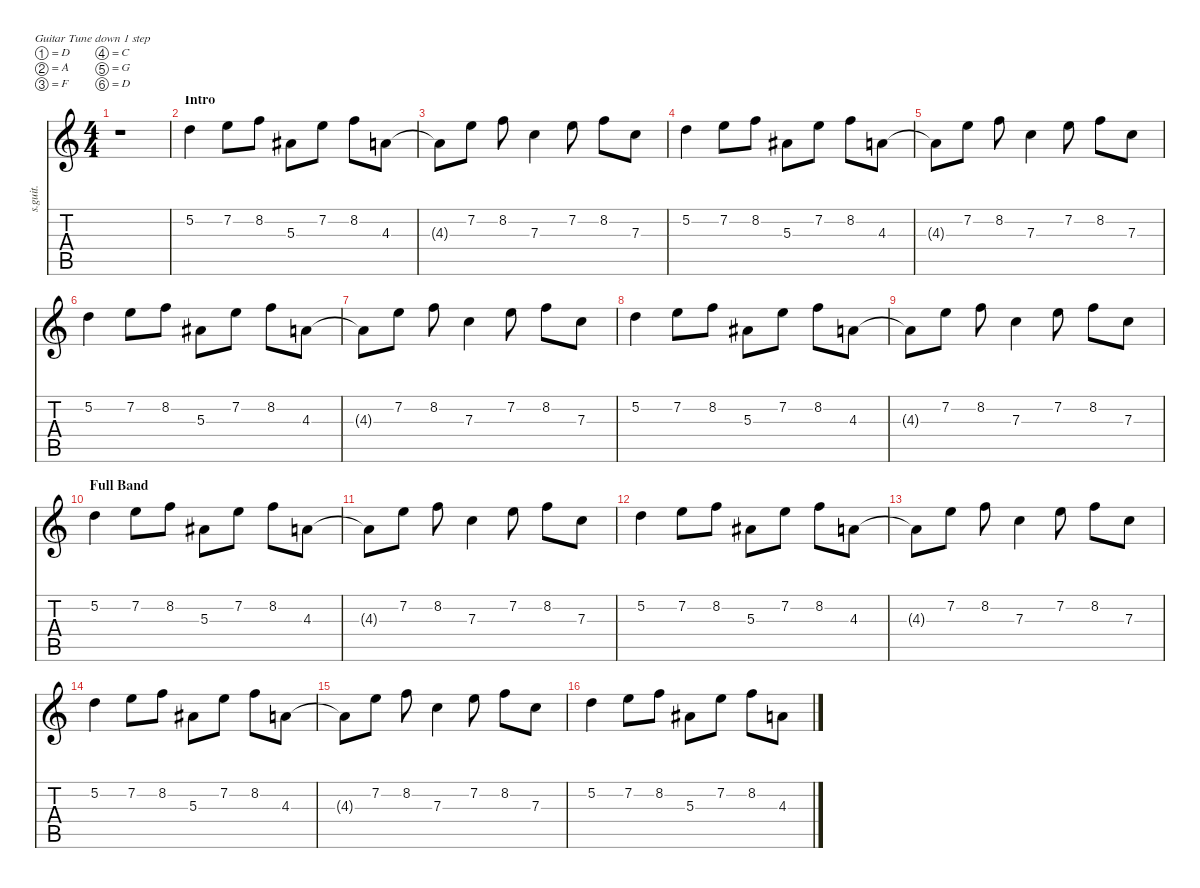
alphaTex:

\defaultSystemsLayout 4
\hideDynamics
\bracketExtendMode nobrackets
\track ("Wind" "s.guit.") {instrument churchorgan}
\staff {score tabs}
\tuning (D4 A3 F3 C3 G2 D2)
\displaytranspose 12
\ts (4 4)
\beaming (8 2 2 2 2)
\tempo (130 hide)
\clef g2
\ks c
r.1{dy f instrument churchorgan} |
\section ("" "Intro")
5.2.4{lyrics (0 "") lyrics (1 "") lyrics (2 "") lyrics (3 "") lyrics (4 "")} 7.2.8{lyrics (0 "") lyrics (1 "") lyrics (2 "") lyrics (3 "") lyrics (4 "")} 8.2.8{lyrics (0 "") lyrics (1 "") lyrics (2 "") lyrics (3 "") lyrics (4 "")} 5.3{acc #}.8{lyrics (0 "") lyrics (1 "") lyrics (2 "") lyrics (3 "") lyrics (4 "")} 7.2.8{lyrics (0 "") lyrics (1 "") lyrics (2 "") lyrics (3 "") lyrics (4 "")} 8.2.8{lyrics (0 "") lyrics (1 "") lyrics (2 "") lyrics (3 "") lyrics (4 "")} 4.3.8{lyrics (0 "") lyrics (1 "") lyrics (2 "") lyrics (3 "") lyrics (4 "")} |
4.3{t}.8{lyrics (0 "") lyrics (1 "") lyrics (2 "") lyrics (3 "") lyrics (4 "")} 7.2.8{lyrics (0 "") lyrics (1 "") lyrics (2 "") lyrics (3 "") lyrics (4 "")} 8.2.8{lyrics (0 "") lyrics (1 "") lyrics (2 "") lyrics (3 "") lyrics (4 "")} 7.3.4{lyrics (0 "") lyrics (1 "") lyrics (2 "") lyrics (3 "") lyrics (4 "")} 7.2.8{lyrics (0 "") lyrics (1 "") lyrics (2 "") lyrics (3 "") lyrics (4 "")} 8.2.8{lyrics (0 "") lyrics (1 "") lyrics (2 "") lyrics (3 "") lyrics (4 "")} 7.3.8{lyrics (0 "") lyrics (1 "") lyrics (2 "") lyrics (3 "") lyrics (4 "")} |
5.2.4{lyrics (0 "") lyrics (1 "") lyrics (2 "") lyrics (3 "") lyrics (4 "")} 7.2.8{lyrics (0 "") lyrics (1 "") lyrics (2 "") lyrics (3 "") lyrics (4 "")} 8.2.8{lyrics (0 "") lyrics (1 "") lyrics (2 "") lyrics (3 "") lyrics (4 "")} 5.3{acc #}.8{lyrics (0 "") lyrics (1 "") lyrics (2 "") lyrics (3 "") lyrics (4 "")} 7.2.8{lyrics (0 "") lyrics (1 "") lyrics (2 "") lyrics (3 "") lyrics (4 "")} 8.2.8{lyrics (0 "") lyrics (1 "") lyrics (2 "") lyrics (3 "") lyrics (4 "")} 4.3.8{lyrics (0 "") lyrics (1 "") lyrics (2 "") lyrics (3 "") lyrics (4 "")} |
4.3{t}.8{lyrics (0 "") lyrics (1 "") lyrics (2 "") lyrics (3 "") lyrics (4 "")} 7.2.8{lyrics (0 "") lyrics (1 "") lyrics (2 "") lyrics (3 "") lyrics (4 "")} 8.2.8{lyrics (0 "") lyrics (1 "") lyrics (2 "") lyrics (3 "") lyrics (4 "")} 7.3.4{lyrics (0 "") lyrics (1 "") lyrics (2 "") lyrics (3 "") lyrics (4 "")} 7.2.8{lyrics (0 "") lyrics (1 "") lyrics (2 "") lyrics (3 "") lyrics (4 "")} 8.2.8{lyrics (0 "") lyrics (1 "") lyrics (2 "") lyrics (3 "") lyrics (4 "")} 7.3.8{lyrics (0 "") lyrics (1 "") lyrics (2 "") lyrics (3 "") lyrics (4 "")} |
5.2.4{lyrics (0 "") lyrics (1 "") lyrics (2 "") lyrics (3 "") lyrics (4 "")} 7.2.8{lyrics (0 "") lyrics (1 "") lyrics (2 "") lyrics (3 "") lyrics (4 "")} 8.2.8{lyrics (0 "") lyrics (1 "") lyrics (2 "") lyrics (3 "") lyrics (4 "")} 5.3{acc #}.8{lyrics (0 "") lyrics (1 "") lyrics (2 "") lyrics (3 "") lyrics (4 "")} 7.2.8{lyrics (0 "") lyrics (1 "") lyrics (2 "") lyrics (3 "") lyrics (4 "")} 8.2.8{lyrics (0 "") lyrics (1 "") lyrics (2 "") lyrics (3 "") lyrics (4 "")} 4.3.8{lyrics (0 "") lyrics (1 "") lyrics (2 "") lyrics (3 "") lyrics (4 "")} |
4.3{t}.8{lyrics (0 "") lyrics (1 "") lyrics (2 "") lyrics (3 "") lyrics (4 "")} 7.2.8{lyrics (0 "") lyrics (1 "") lyrics (2 "") lyrics (3 "") lyrics (4 "")} 8.2.8{lyrics (0 "") lyrics (1 "") lyrics (2 "") lyrics (3 "") lyrics (4 "")} 7.3.4{lyrics (0 "") lyrics (1 "") lyrics (2 "") lyrics (3 "") lyrics (4 "")} 7.2.8{lyrics (0 "") lyrics (1 "") lyrics (2 "") lyrics (3 "") lyrics (4 "")} 8.2.8{lyrics (0 "") lyrics (1 "") lyrics (2 "") lyrics (3 "") lyrics (4 "")} 7.3.8{lyrics (0 "") lyrics (1 "") lyrics (2 "") lyrics (3 "") lyrics (4 "")} |
5.2.4{lyrics (0 "") lyrics (1 "") lyrics (2 "") lyrics (3 "") lyrics (4 "")} 7.2.8{lyrics (0 "") lyrics (1 "") lyrics (2 "") lyrics (3 "") lyrics (4 "")} 8.2.8{lyrics (0 "") lyrics (1 "") lyrics (2 "") lyrics (3 "") lyrics (4 "")} 5.3{acc #}.8{lyrics (0 "") lyrics (1 "") lyrics (2 "") lyrics (3 "") lyrics (4 "")} 7.2.8{lyrics (0 "") lyrics (1 "") lyrics (2 "") lyrics (3 "") lyrics (4 "")} 8.2.8{lyrics (0 "") lyrics (1 "") lyrics (2 "") lyrics (3 "") lyrics (4 "")} 4.3.8{lyrics (0 "") lyrics (1 "") lyrics (2 "") lyrics (3 "") lyrics (4 "")} |
4.3{t}.8{lyrics (0 "") lyrics (1 "") lyrics (2 "") lyrics (3 "") lyrics (4 "")} 7.2.8{lyrics (0 "") lyrics (1 "") lyrics (2 "") lyrics (3 "") lyrics (4 "")} 8.2.8{lyrics (0 "") lyrics (1 "") lyrics (2 "") lyrics (3 "") lyrics (4 "")} 7.3.4{lyrics (0 "") lyrics (1 "") lyrics (2 "") lyrics (3 "") lyrics (4 "")} 7.2.8{lyrics (0 "") lyrics (1 "") lyrics (2 "") lyrics (3 "") lyrics (4 "")} 8.2.8{lyrics (0 "") lyrics (1 "") lyrics (2 "") lyrics (3 "") lyrics (4 "")} 7.3.8{lyrics (0 "") lyrics (1 "") lyrics (2 "") lyrics (3 "") lyrics (4 "")} |
\section ("" "Full Band")
5.2.4{lyrics (0 "") lyrics (1 "") lyrics (2 "") lyrics (3 "") lyrics (4 "")} 7.2.8{lyrics (0 "") lyrics (1 "") lyrics (2 "") lyrics (3 "") lyrics (4 "")} 8.2.8{lyrics (0 "") lyrics (1 "") lyrics (2 "") lyrics (3 "") lyrics (4 "")} 5.3{acc #}.8{lyrics (0 "") lyrics (1 "") lyrics (2 "") lyrics (3 "") lyrics (4 "")} 7.2.8{lyrics (0 "") lyrics (1 "") lyrics (2 "") lyrics (3 "") lyrics (4 "")} 8.2.8{lyrics (0 "") lyrics (1 "") lyrics (2 "") lyrics (3 "") lyrics (4 "")} 4.3.8{lyrics (0 "") lyrics (1 "") lyrics (2 "") lyrics (3 "") lyrics (4 "")} |
4.3{t}.8{lyrics (0 "") lyrics (1 "") lyrics (2 "") lyrics (3 "") lyrics (4 "")} 7.2.8{lyrics (0 "") lyrics (1 "") lyrics (2 "") lyrics (3 "") lyrics (4 "")} 8.2.8{lyrics (0 "") lyrics (1 "") lyrics (2 "") lyrics (3 "") lyrics (4 "")} 7.3.4{lyrics (0 "") lyrics (1 "") lyrics (2 "") lyrics (3 "") lyrics (4 "")} 7.2.8{lyrics (0 "") lyrics (1 "") lyrics (2 "") lyrics (3 "") lyrics (4 "")} 8.2.8{lyrics (0 "") lyrics (1 "") lyrics (2 "") lyrics (3 "") lyrics (4 "")} 7.3.8{lyrics (0 "") lyrics (1 "") lyrics (2 "") lyrics (3 "") lyrics (4 "")} |
5.2.4{lyrics (0 "") lyrics (1 "") lyrics (2 "") lyrics (3 "") lyrics (4 "")} 7.2.8{lyrics (0 "") lyrics (1 "") lyrics (2 "") lyrics (3 "") lyrics (4 "")} 8.2.8{lyrics (0 "") lyrics (1 "") lyrics (2 "") lyrics (3 "") lyrics (4 "")} 5.3{acc #}.8{lyrics (0 "") lyrics (1 "") lyrics (2 "") lyrics (3 "") lyrics (4 "")} 7.2.8{lyrics (0 "") lyrics (1 "") lyrics (2 "") lyrics (3 "") lyrics (4 "")} 8.2.8{lyrics (0 "") lyrics (1 "") lyrics (2 "") lyrics (3 "") lyrics (4 "")} 4.3.8{lyrics (0 "") lyrics (1 "") lyrics (2 "") lyrics (3 "") lyrics (4 "")} |
4.3{t}.8{lyrics (0 "") lyrics (1 "") lyrics (2 "") lyrics (3 "") lyrics (4 "")} 7.2.8{lyrics (0 "") lyrics (1 "") lyrics (2 "") lyrics (3 "") lyrics (4 "")} 8.2.8{lyrics (0 "") lyrics (1 "") lyrics (2 "") lyrics (3 "") lyrics (4 "")} 7.3.4{lyrics (0 "") lyrics (1 "") lyrics (2 "") lyrics (3 "") lyrics (4 "")} 7.2.8{lyrics (0 "") lyrics (1 "") lyrics (2 "") lyrics (3 "") lyrics (4 "")} 8.2.8{lyrics (0 "") lyrics (1 "") lyrics (2 "") lyrics (3 "") lyrics (4 "")} 7.3.8{lyrics (0 "") lyrics (1 "") lyrics (2 "") lyrics (3 "") lyrics (4 "")} |
5.2.4{lyrics (0 "") lyrics (1 "") lyrics (2 "") lyrics (3 "") lyrics (4 "")} 7.2.8{lyrics (0 "") lyrics (1 "") lyrics (2 "") lyrics (3 "") lyrics (4 "")} 8.2.8{lyrics (0 "") lyrics (1 "") lyrics (2 "") lyrics (3 "") lyrics (4 "")} 5.3{acc #}.8{lyrics (0 "") lyrics (1 "") lyrics (2 "") lyrics (3 "") lyrics (4 "")} 7.2.8{lyrics (0 "") lyrics (1 "") lyrics (2 "") lyrics (3 "") lyrics (4 "")} 8.2.8{lyrics (0 "") lyrics (1 "") lyrics (2 "") lyrics (3 "") lyrics (4 "")} 4.3.8{lyrics (0 "") lyrics (1 "") lyrics (2 "") lyrics (3 "") lyrics (4 "")} |
4.3{t}.8{lyrics (0 "") lyrics (1 "") lyrics (2 "") lyrics (3 "") lyrics (4 "")} 7.2.8{lyrics (0 "") lyrics (1 "") lyrics (2 "") lyrics (3 "") lyrics (4 "")} 8.2.8{lyrics (0 "") lyrics (1 "") lyrics (2 "") lyrics (3 "") lyrics (4 "")} 7.3.4{lyrics (0 "") lyrics (1 "") lyrics (2 "") lyrics (3 "") lyrics (4 "")} 7.2.8{lyrics (0 "") lyrics (1 "") lyrics (2 "") lyrics (3 "") lyrics (4 "")} 8.2.8{lyrics (0 "") lyrics (1 "") lyrics (2 "") lyrics (3 "") lyrics (4 "")} 7.3.8{lyrics (0 "") lyrics (1 "") lyrics (2 "") lyrics (3 "") lyrics (4 "")} |
5.2.4{lyrics (0 "") lyrics (1 "") lyrics (2 "") lyrics (3 "") lyrics (4 "")} 7.2.8{lyrics (0 "") lyrics (1 "") lyrics (2 "") lyrics (3 "") lyrics (4 "")} 8.2.8{lyrics (0 "") lyrics (1 "") lyrics (2 "") lyrics (3 "") lyrics (4 "")} 5.3{acc #}.8{lyrics (0 "") lyrics (1 "") lyrics (2 "") lyrics (3 "") lyrics (4 "")} 7.2.8{lyrics (0 "") lyrics (1 "") lyrics (2 "") lyrics (3 "") lyrics (4 "")} 8.2.8{lyrics (0 "") lyrics (1 "") lyrics (2 "") lyrics (3 "") lyrics (4 "")} 4.3.8{lyrics (0 "") lyrics (1 "") lyrics (2 "") lyrics (3 "") lyrics (4 "")}
